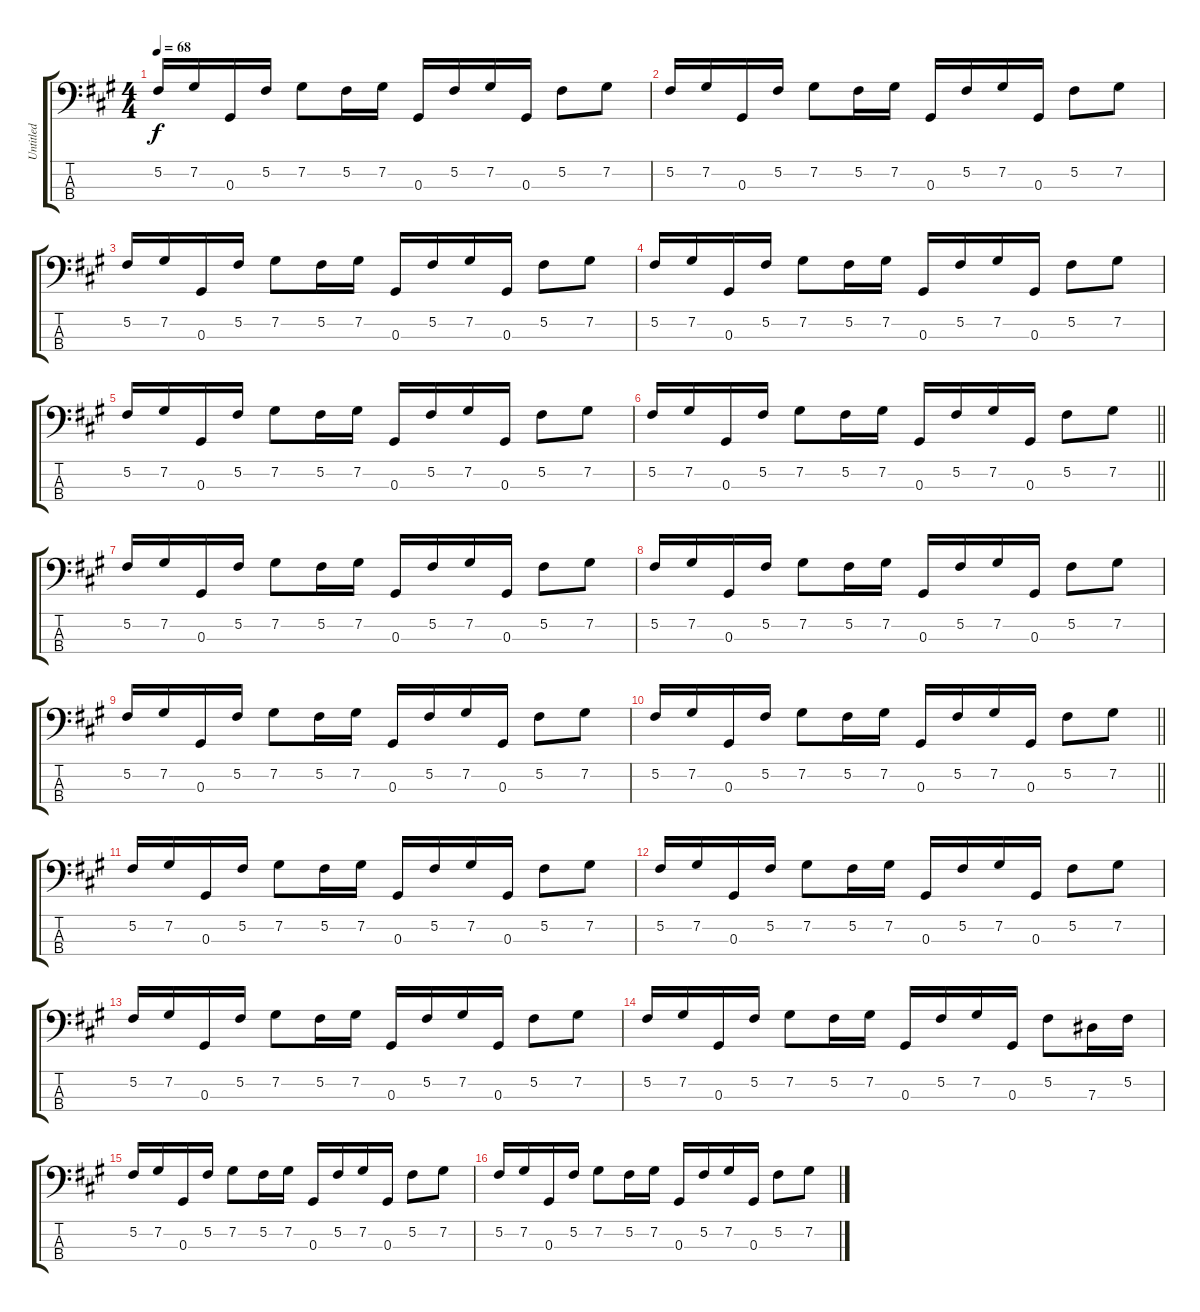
\track ("Untitled" "Untitled") {instrument electricbassfinger}
\staff {score tabs}
\tuning (Gb2 Db2 Ab1 Eb1) {hide}
\ts (4 4)
\tempo 68
\clef f4
\ks a
5.2.16{dy f} 7.2.16 0.3.16 5.2.16 7.2.8 5.2.16 7.2.16 0.3.16 5.2.16 7.2.16 0.3.16 5.2.8 7.2.8 |
5.2.16 7.2.16 0.3.16 5.2.16 7.2.8 5.2.16 7.2.16 0.3.16 5.2.16 7.2.16 0.3.16 5.2.8 7.2.8 |
5.2.16 7.2.16 0.3.16 5.2.16 7.2.8 5.2.16 7.2.16 0.3.16 5.2.16 7.2.16 0.3.16 5.2.8 7.2.8 |
5.2.16 7.2.16 0.3.16 5.2.16 7.2.8 5.2.16 7.2.16 0.3.16 5.2.16 7.2.16 0.3.16 5.2.8 7.2.8 |
5.2.16 7.2.16 0.3.16 5.2.16 7.2.8 5.2.16 7.2.16 0.3.16 5.2.16 7.2.16 0.3.16 5.2.8 7.2.8 |
\barLineRight lightlight
5.2.16 7.2.16 0.3.16 5.2.16 7.2.8 5.2.16 7.2.16 0.3.16 5.2.16 7.2.16 0.3.16 5.2.8 7.2.8 |
\section ("" " ")
5.2.16 7.2.16 0.3.16 5.2.16 7.2.8 5.2.16 7.2.16 0.3.16 5.2.16 7.2.16 0.3.16 5.2.8 7.2.8 |
5.2.16 7.2.16 0.3.16 5.2.16 7.2.8 5.2.16 7.2.16 0.3.16 5.2.16 7.2.16 0.3.16 5.2.8 7.2.8 |
5.2.16 7.2.16 0.3.16 5.2.16 7.2.8 5.2.16 7.2.16 0.3.16 5.2.16 7.2.16 0.3.16 5.2.8 7.2.8 |
\barLineRight lightlight
5.2.16 7.2.16 0.3.16 5.2.16 7.2.8 5.2.16 7.2.16 0.3.16 5.2.16 7.2.16 0.3.16 5.2.8 7.2.8 |
\section ("" " ")
5.2.16 7.2.16 0.3.16 5.2.16 7.2.8 5.2.16 7.2.16 0.3.16 5.2.16 7.2.16 0.3.16 5.2.8 7.2.8 |
5.2.16 7.2.16 0.3.16 5.2.16 7.2.8 5.2.16 7.2.16 0.3.16 5.2.16 7.2.16 0.3.16 5.2.8 7.2.8 |
5.2.16 7.2.16 0.3.16 5.2.16 7.2.8 5.2.16 7.2.16 0.3.16 5.2.16 7.2.16 0.3.16 5.2.8 7.2.8 |
5.2.16 7.2.16 0.3.16 5.2.16 7.2.8 5.2.16 7.2.16 0.3.16 5.2.16 7.2.16 0.3.16 5.2.8 7.3.16 5.2.16 |
5.2.16 7.2.16 0.3.16 5.2.16 7.2.8 5.2.16 7.2.16 0.3.16 5.2.16 7.2.16 0.3.16 5.2.8 7.2.8 |
5.2.16 7.2.16 0.3.16 5.2.16 7.2.8 5.2.16 7.2.16 0.3.16 5.2.16 7.2.16 0.3.16 5.2.8 7.2.8
